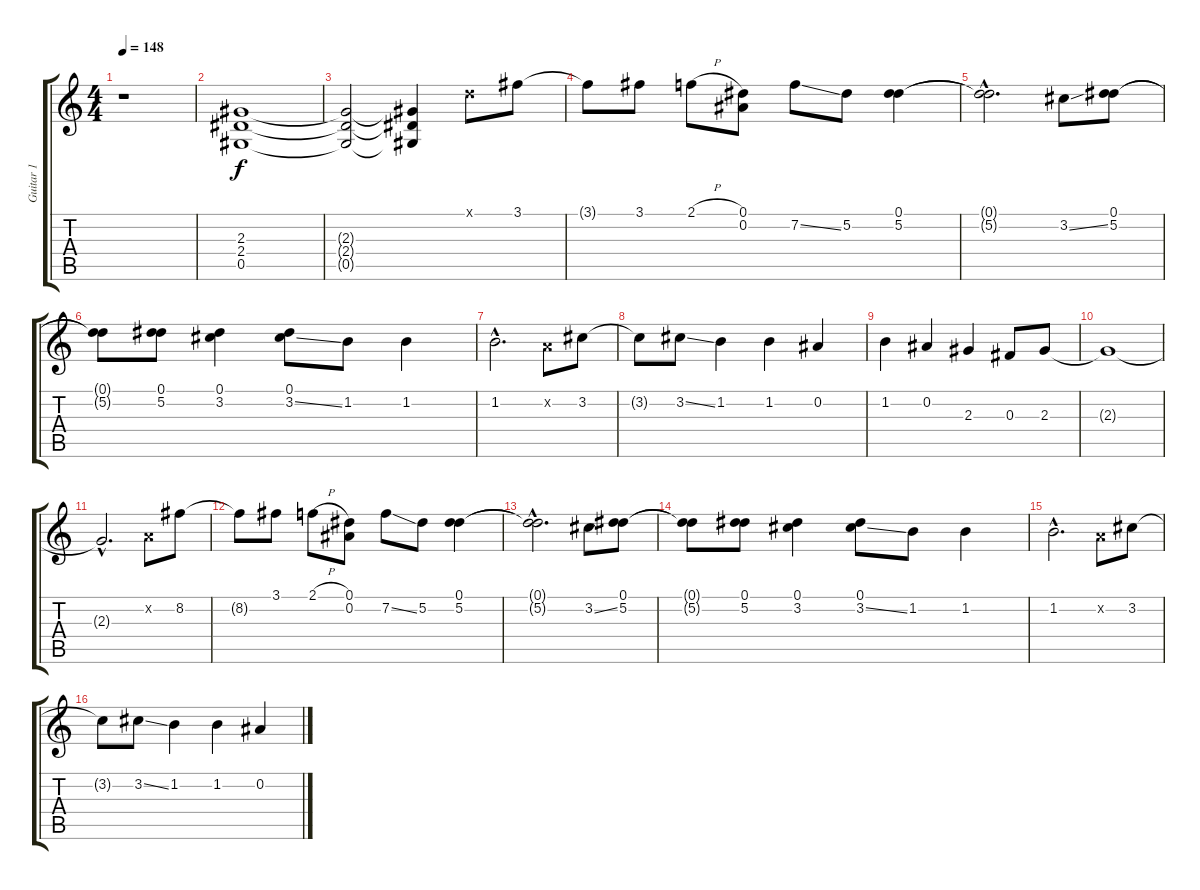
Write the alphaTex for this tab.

\track ("Guitar 1" "Guitar 1") {instrument overdrivenguitar}
\staff {score tabs}
\tuning (Eb4 Bb3 Gb3 Db3 Ab2 Eb2) {hide}
\ts (4 4)
\tempo 148
\clef g2
\ks c
r.1{dy f instrument overdrivenguitar} |
(2.3 2.4 0.5).1 |
(2.3{t} 2.4{t} 0.5{t}).2 (2.3{t} 2.4{t} 0.5{t}).4 -1.1{x}.8 3.1.8 |
3.1{t}.8 3.1.8 2.1{h}.8 (0.1 0.2).8 7.2{ss}.8 5.2.8 (0.1 5.2).4 |
(0.1{hac t} 5.2{hac t}).2{d} 3.2{ss}.8 (0.1 5.2).8 |
(0.1{t} 5.2{t}).8 (0.1 5.2).8 (0.1 3.2).4 (0.1 3.2{ss}).8 1.2.8 1.2.4 |
1.2{hac}.2{d} -1.2{x}.8 3.2.8 |
3.2{t}.8 3.2{ss}.8 1.2.4 1.2.4 0.2.4 |
1.2.4 0.2.4 2.3.4 0.3.8 2.3.8 |
2.3{t}.1 |
2.3{hac t}.2{d} -1.2{x}.8 8.2.8 |
8.2{t}.8 3.1.8 2.1{h}.8 (0.1 0.2).8 7.2{ss}.8 5.2.8 (0.1 5.2).4 |
(0.1{hac t} 5.2{hac t}).2{d} 3.2{ss}.8 (0.1 5.2).8 |
(0.1{t} 5.2{t}).8 (0.1 5.2).8 (0.1 3.2).4 (0.1 3.2{ss}).8 1.2.8 1.2.4 |
1.2{hac}.2{d} -1.2{x}.8 3.2.8 |
3.2{t}.8 3.2{ss}.8 1.2.4 1.2.4 0.2.4
